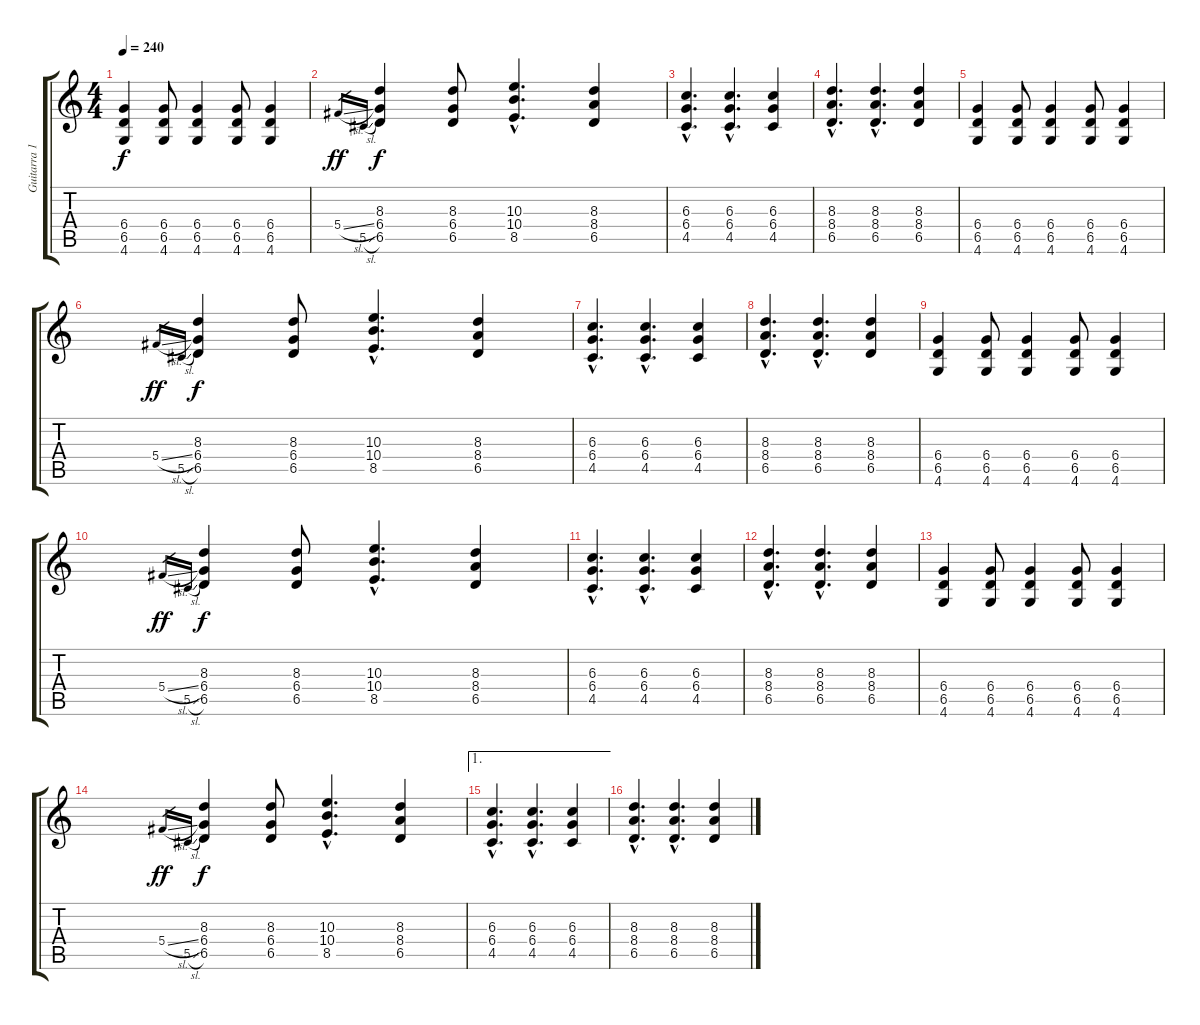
\track ("Guitarra 1" "Guitarra 1") {instrument distortionguitar}
\staff {score tabs}
\tuning (Eb4 Bb3 Gb3 Db3 Ab2 Eb2) {hide}
\ts (4 4)
\tempo 240
\clef g2
\ks c
(6.4 6.5 4.6).4{dy f} (6.4 6.5 4.6).8 (6.4 6.5 4.6).4 (6.4 6.5 4.6).8 (6.4 6.5 4.6).4 |
5.4{sl}.16{gr dy ff} 5.5{sl}.16{gr} (8.3 6.4 6.5).4{dy f} (8.3 6.4 6.5).8 (10.3{hac} 10.4{hac} 8.5{hac}).4{d} (8.3 8.4 6.5).4 |
(6.3{hac} 6.4{hac} 4.5{hac}).4{d} (6.3{hac} 6.4{hac} 4.5{hac}).4{d} (6.3 6.4 4.5).4 |
(8.3{hac} 8.4{hac} 6.5{hac}).4{d} (8.3{hac} 8.4{hac} 6.5{hac}).4{d} (8.3 8.4 6.5).4 |
(6.4 6.5 4.6).4 (6.4 6.5 4.6).8 (6.4 6.5 4.6).4 (6.4 6.5 4.6).8 (6.4 6.5 4.6).4 |
5.4{sl}.16{gr dy ff} 5.5{sl}.16{gr} (8.3 6.4 6.5).4{dy f} (8.3 6.4 6.5).8 (10.3{hac} 10.4{hac} 8.5{hac}).4{d} (8.3 8.4 6.5).4 |
(6.3{hac} 6.4{hac} 4.5{hac}).4{d} (6.3{hac} 6.4{hac} 4.5{hac}).4{d} (6.3 6.4 4.5).4 |
(8.3{hac} 8.4{hac} 6.5{hac}).4{d} (8.3{hac} 8.4{hac} 6.5{hac}).4{d} (8.3 8.4 6.5).4 |
(6.4 6.5 4.6).4 (6.4 6.5 4.6).8 (6.4 6.5 4.6).4 (6.4 6.5 4.6).8 (6.4 6.5 4.6).4 |
5.4{sl}.16{gr dy ff} 5.5{sl}.16{gr} (8.3 6.4 6.5).4{dy f} (8.3 6.4 6.5).8 (10.3{hac} 10.4{hac} 8.5{hac}).4{d} (8.3 8.4 6.5).4 |
(6.3{hac} 6.4{hac} 4.5{hac}).4{d} (6.3{hac} 6.4{hac} 4.5{hac}).4{d} (6.3 6.4 4.5).4 |
(8.3{hac} 8.4{hac} 6.5{hac}).4{d} (8.3{hac} 8.4{hac} 6.5{hac}).4{d} (8.3 8.4 6.5).4 |
(6.4 6.5 4.6).4 (6.4 6.5 4.6).8 (6.4 6.5 4.6).4 (6.4 6.5 4.6).8 (6.4 6.5 4.6).4 |
5.4{sl}.16{gr dy ff} 5.5{sl}.16{gr} (8.3 6.4 6.5).4{dy f} (8.3 6.4 6.5).8 (10.3{hac} 10.4{hac} 8.5{hac}).4{d} (8.3 8.4 6.5).4 |
\ae 1
(6.3{hac} 6.4{hac} 4.5{hac}).4{d} (6.3{hac} 6.4{hac} 4.5{hac}).4{d} (6.3 6.4 4.5).4 |
(8.3{hac} 8.4{hac} 6.5{hac}).4{d} (8.3{hac} 8.4{hac} 6.5{hac}).4{d} (8.3 8.4 6.5).4
